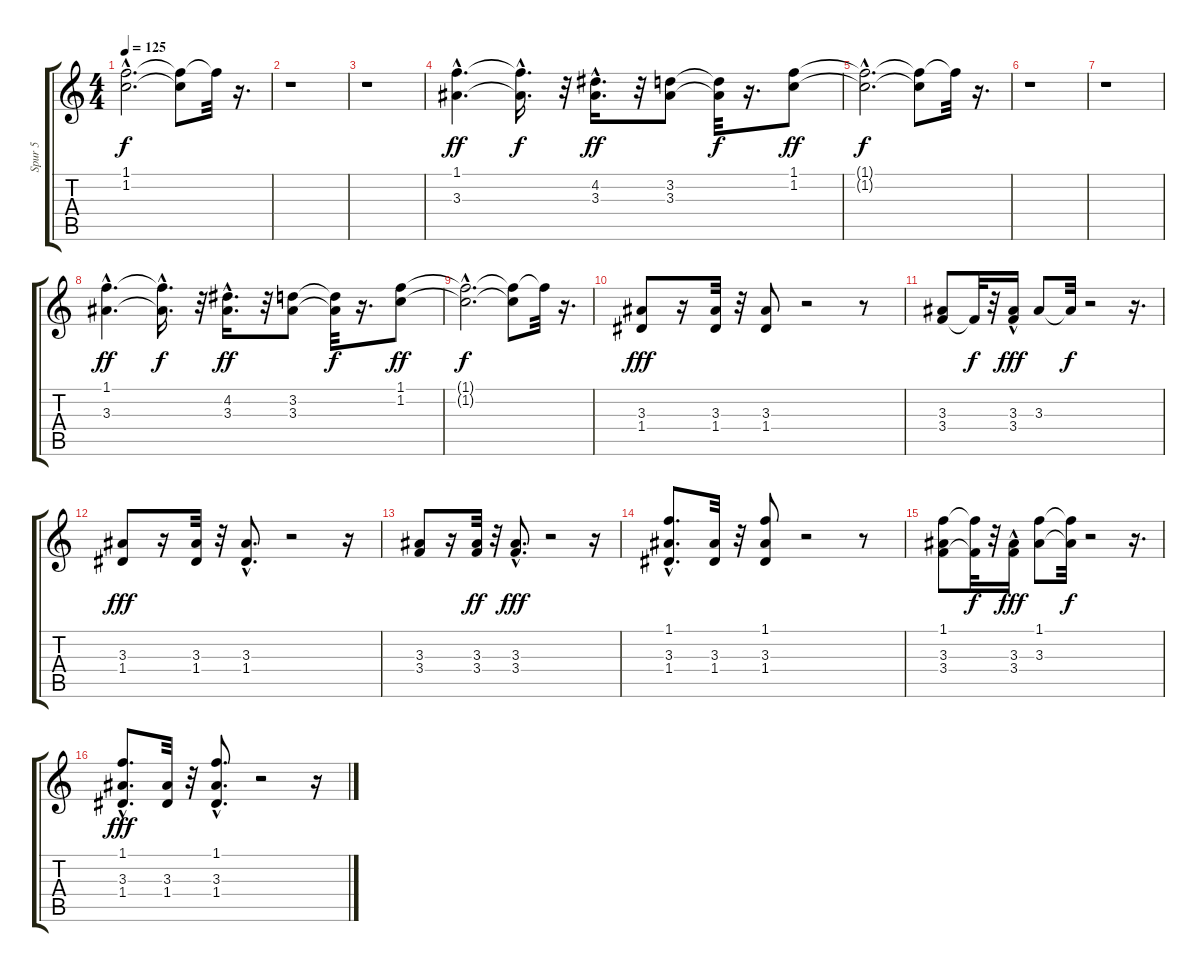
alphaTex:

\track ("Spur 5" "Spur 5") {instrument distortionguitar}
\staff {score tabs}
\tuning (E4 B3 G3 D3 A2 E2) {hide}
\ts (4 4)
\tempo 125
\clef g2
\ks c
(1.1{hac t} 1.2{hac t}).2{d dy f} (1.1{t} 1.2{t}).8 1.1{t}.32 r.16{d} |
r.1 |
r.1 |
(1.1{hac} 3.3{hac}).4{d dy ff} (1.1{hac t} 3.3{hac t}).16{d dy f} r.32 (4.2{hac} 3.3{hac}).16{d dy ff} r.32 (3.2 3.3).8 (3.2{t} 3.3{t}).32{dy f} r.16{d} (1.1 1.2).8{dy ff} |
(1.1{hac t} 1.2{hac t}).2{d dy f} (1.1{t} 1.2{t}).8 1.1{t}.32 r.16{d} |
r.1 |
r.1 |
(1.1{hac} 3.3{hac}).4{d dy ff} (1.1{hac t} 3.3{hac t}).16{d dy f} r.32 (4.2{hac} 3.3{hac}).16{d dy ff} r.32 (3.2 3.3).8 (3.2{t} 3.3{t}).32{dy f} r.16{d} (1.1 1.2).8{dy ff} |
(1.1{hac t} 1.2{hac t}).2{d dy f} (1.1{t} 1.2{t}).8 1.1{t}.32 r.16{d} |
(3.3 1.4).8{dy fff} r.16 (3.3 1.4).32 r.32 (3.3 1.4).8 r.2 r.8 |
(3.3 3.4).8 3.4{t}.32{dy f} r.32 (3.3 3.4{hac}).16{dy fff} 3.3.8 3.3{t}.32{dy f} r.2 r.16{d} |
(3.3 1.4).8{dy fff} r.16 (3.3 1.4).32 r.32 (3.3{hac} 1.4{hac}).8{d} r.2 r.16 |
(3.3 3.4).8 r.16 (3.3 3.4).32{dy ff} r.32 (3.3 3.4{hac}).8{d dy fff} r.2 r.16 |
(1.1{hac} 3.3 1.4).8{d} (3.3 1.4).32 r.32 (1.1 3.3 1.4).8 r.2 r.8 |
(1.1 3.3 3.4).8 (1.1{t} 3.4{t}).32{dy f} r.32 (3.3 3.4{hac}).16{dy fff} (1.1 3.3).8 (1.1{t} 3.3{t}).32{dy f} r.2 r.16{d} |
(1.1{hac} 3.3 1.4).8{d dy fff} (3.3 1.4).32 r.32 (1.1 3.3{hac} 1.4{hac}).8{d} r.2 r.16
